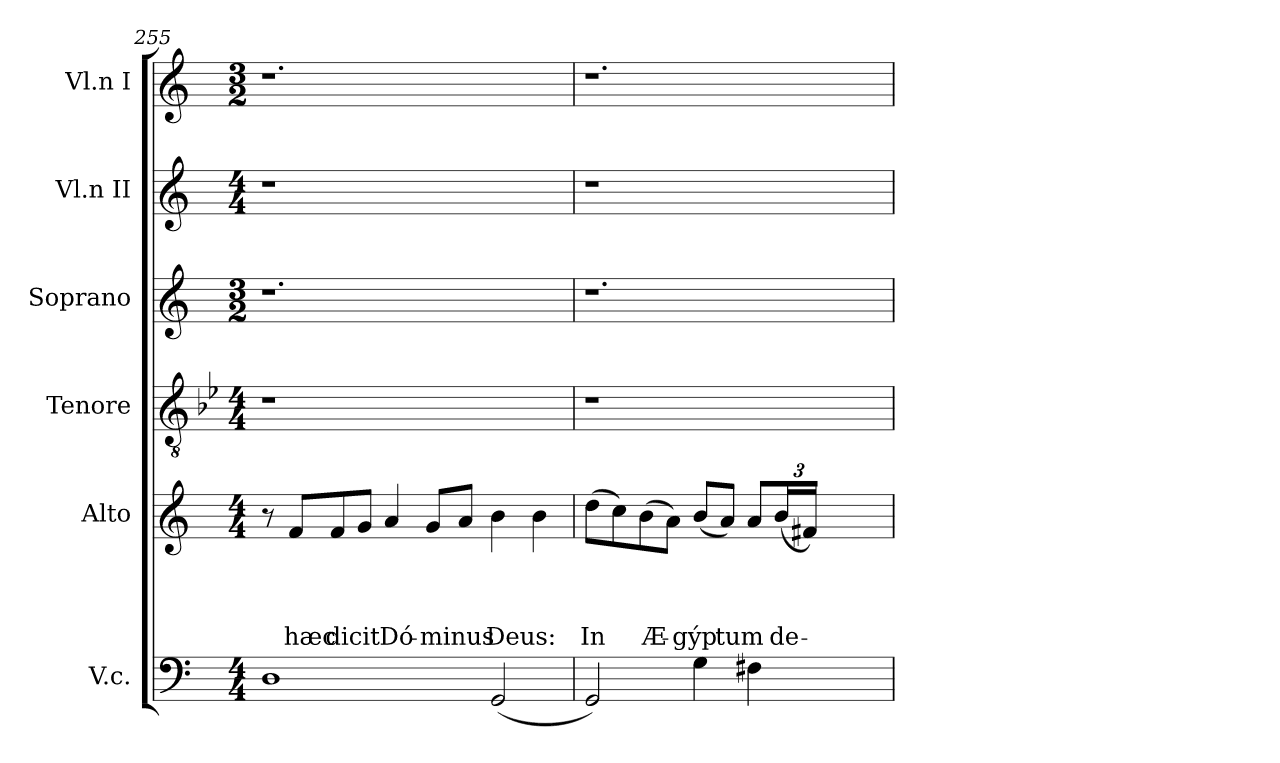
**kern	**kern	**text	**text	**text	**text	**kern	**kern	**kern	**kern
*part6	*part5	*part5	*part5	*part5	*part5	*part4	*part3	*part2	*part1
*staff6	*staff5	*staff5	*staff5	*staff5	*staff5	*staff4	*staff3	*staff2	*staff1
*I"V.c.	*I"Alto	*	*	*	*	*I"Tenore	*I"Soprano	*I"Vl.n II	*I"Vl.n I
*I'V.c.	*I'Alto	*	*	*	*	*I'Tenore	*I'Soprano	*I'Vl.n II	*I'Vl.n I
*clefF4	*clefG2	*	*	*	*	*clefGv2	*clefG2	*clefG2	*clefG2
*k[]	*k[]	*	*	*	*	*k[b-e-]	*k[]	*k[]	*k[]
*C:	*C:	*	*	*	*	*B-:	*C:	*C:	*C:
*M4/4	*M4/4	*	*	*	*	*M4/4	*M3/2	*M4/4	*M3/2
=255	=255	=255	=255	=255	=255	=255	=255	=255	=255
1D	8r	.	.	.	.	1r	1.r	1r	1.r
!	!	!	!	!	!LO:LY:b	!	!	!	!
.	8f/L	.	.	.	hæc	.	.	.	.
!	!	!	!	!	!LO:LY:b	!	!	!	!
.	8f/	.	.	.	dicit	.	.	.	.
.	8g/J	.	.	.	.	.	.	.	.
!	!	!	!	!	!LO:LY:b	!	!	!	!
.	4a/	.	.	.	Dó-	.	.	.	.
!	!	!	!	!	!LO:LY:b	!	!	!	!
.	8g/L	.	.	.	-minus	.	.	.	.
.	8a/J	.	.	.	.	.	.	.	.
!	!	!	!	!	!LO:LY:b	!	!	!	!
(<2GG/	4b\	.	.	.	Deus:	2ryy	.	2ryy	.
.	4b\	.	.	.	.	.	.	.	.
=256	=256	=256	=256	=256	=256	=256	=256	=256	=256
!	!	!	!	!	!LO:LY:b	!	!	!	!
2GG/)	(>8dd\L	.	.	.	In	1r	1.r	1r	1.r
.	8cc\)	.	.	.	.	.	.	.	.
!	!	!	!	!	!LO:LY:b	!	!	!	!
.	(>8b\	.	.	.	Æ-	.	.	.	.
.	8a\J)	.	.	.	.	.	.	.	.
!	!	!	!	!	!LO:LY:b	!	!	!	!
4G\	(<8b/L	.	.	.	-gýp	.	.	.	.
!	!	!	!	!	!LO:LY:b	!	!	!	!
.	8a/J)	.	.	.	tum	.	.	.	.
4F#X\	8a/L	.	.	.	.	.	.	.	.
*	*Xbrackettup	*	*	*	*	*	*	*	*
!	!	!	!	!	!LO:LY:b	!	!	!	!
.	(<24b/L	.	.	.	de-	.	.	.	.
.	24f#X/JJ)	.	.	.	.	.	.	.	.
.	24%13ryy	.	.	.	.	.	.	.	.
2ryy	.	.	.	.	.	2ryy	.	2ryy	.
=	=	=	=	=	=	=	=	=	=
*-	*-	*-	*-	*-	*-	*-	*-	*-	*-
